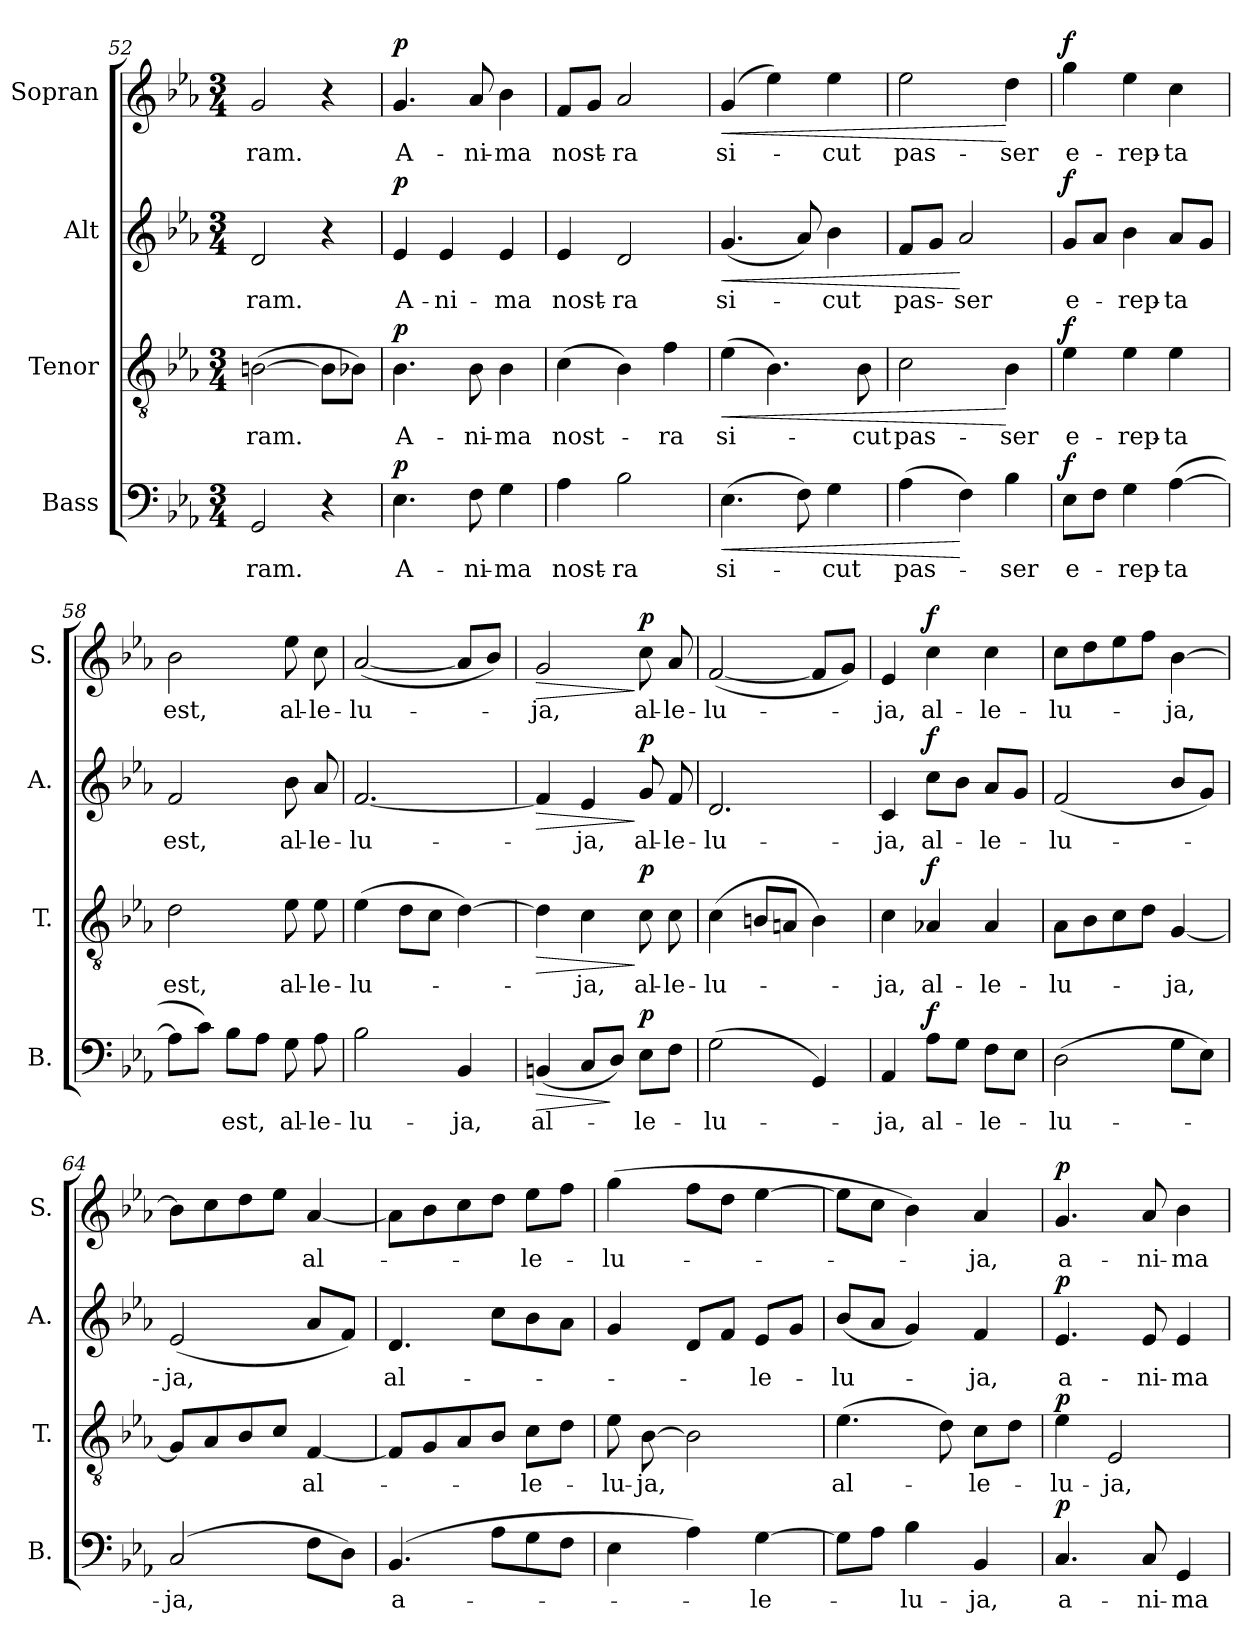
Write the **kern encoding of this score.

**kern	**text	**dynam	**kern	**text	**dynam	**kern	**text	**dynam	**kern	**text	**dynam
*part4	*part4	*part4	*part3	*part3	*part3	*part2	*part2	*part2	*part1	*part1	*part1
*staff4	*staff4	*staff4	*staff3	*staff3	*staff3	*staff2	*staff2	*staff2	*staff1	*staff1	*staff1
*I"Bass	*	*	*I"Tenor	*	*	*I"Alt	*	*	*I"Sopran	*	*
*I'B.	*	*	*I'T.	*	*	*I'A.	*	*	*I'S.	*	*
*clefF4	*	*	*clefGv2	*	*	*clefG2	*	*	*clefG2	*	*
*k[b-e-a-]	*	*	*k[b-e-a-]	*	*	*k[b-e-a-]	*	*	*k[b-e-a-]	*	*
*E-:	*	*	*E-:	*	*	*E-:	*	*	*E-:	*	*
*M3/4	*	*	*M3/4	*	*	*M3/4	*	*	*M3/4	*	*
=52	=52	=52	=52	=52	=52	=52	=52	=52	=52	=52	=52
!	!LO:LY:b	!	!	!LO:LY:b	!	!	!LO:LY:b	!	!	!LO:LY:b	!
2GG/	-ram.	.	(>[2Bn\	-ram.	.	2d/	-ram.	.	2g/	-ram.	.
4r	.	.	8B\L]	.	.	4r	.	.	4r	.	.
.	.	.	8B-X\J)	.	.	.	.	.	.	.	.
!!LO:PB:g=z
=53	=53	=53	=53	=53	=53	=53	=53	=53	=53	=53	=53
!	!LO:LY:b	!LO:DY:a	!	!LO:LY:b	!LO:DY:a	!	!LO:LY:b	!LO:DY:a	!	!LO:LY:b	!LO:DY:a
4.E-\	A-	p	4.B-\	A-	p	4e-/	A-	p	4.g/	A-	p
!	!	!	!	!	!	!	!LO:LY:b	!	!	!	!
.	.	.	.	.	.	4e-/	-ni-	.	.	.	.
!	!LO:LY:b	!	!	!LO:LY:b	!	!	!	!	!	!LO:LY:b	!
8F\	-ni-	.	8B-\	-ni-	.	.	.	.	8a-/	-ni-	.
!	!LO:LY:b	!	!	!LO:LY:b	!	!	!LO:LY:b	!	!	!LO:LY:b	!
4G\	-ma	.	4B-\	-ma	.	4e-/	-ma	.	4b-\	-ma	.
=54	=54	=54	=54	=54	=54	=54	=54	=54	=54	=54	=54
!	!LO:LY:b	!	!	!LO:LY:b	!	!	!LO:LY:b	!	!	!LO:LY:b	!
4A-\	nost-	.	(>4c\	nost-	.	4e-/	nost-	.	8f/L	nost-	.
.	.	.	.	.	.	.	.	.	8g/J	.	.
!	!LO:LY:b	!	!	!	!	!	!LO:LY:b	!	!	!LO:LY:b	!
2B-\	-ra	.	4B-\)	.	.	2d/	-ra	.	2a-/	-ra	.
!	!	!	!	!LO:LY:b	!	!	!	!	!	!	!
.	.	.	4f\	-ra	.	.	.	.	.	.	.
=55	=55	=55	=55	=55	=55	=55	=55	=55	=55	=55	=55
!	!LO:LY:b	!LO:HP:b	!	!LO:LY:b	!LO:HP:b	!	!LO:LY:b	!LO:HP:b	!	!LO:LY:b	!LO:HP:b
(>4.E-\	si-	<	(>4e-\	si-	<	(<4.g/	si-	<	(4g/	si-	<
.	.	.	4.B-\)	.	.	.	.	.	4ee-\)	.	.
8F\)	.	.	.	.	.	8a-/)	.	.	.	.	.
!	!LO:LY:b	!	!	!	!	!	!LO:LY:b	!	!	!LO:LY:b	!
4G\	-cut	.	.	.	.	4b-\	-cut	.	4ee-\	-cut	.
!	!	!	!	!LO:LY:b	!	!	!	!	!	!	!
.	.	.	8B-\	-cut	.	.	.	.	.	.	.
=56	=56	=56	=56	=56	=56	=56	=56	=56	=56	=56	=56
!	!LO:LY:b	!	!	!LO:LY:b	!	!	!LO:LY:b	!	!	!LO:LY:b	!
(>4A-\	pas-	.	2c\	pas-	.	8f/L	pas-	.	2ee-\	pas-	.
.	.	.	.	.	.	8g/J	.	.	.	.	.
!	!	!	!	!	!	!	!LO:LY:b	!	!	!	!
4F\)	.	[	.	.	.	2a-/	-ser	[	.	.	.
!	!LO:LY:b	!	!	!LO:LY:b	!	!	!	!	!	!LO:LY:b	!
4B-\	-ser	.	4B-\	-ser	[	.	.	.	4dd\	-ser	[
=57	=57	=57	=57	=57	=57	=57	=57	=57	=57	=57	=57
!	!LO:LY:b	!LO:DY:a	!	!LO:LY:b	!LO:DY:a	!	!LO:LY:b	!LO:DY:a	!	!LO:LY:b	!LO:DY:a
8E-\L	e-	f	4e-\	e-	f	8g/L	e-	f	4gg\	e-	f
8F\J	.	.	.	.	.	8a-/J	.	.	.	.	.
!	!LO:LY:b	!	!	!LO:LY:b	!	!	!LO:LY:b	!	!	!LO:LY:b	!
4G\	-rep-	.	4e-\	-rep-	.	4b-\	-rep-	.	4ee-\	-rep-	.
!	!LO:LY:b	!	!	!LO:LY:b	!	!	!LO:LY:b	!	!	!LO:LY:b	!
(>[4A-\	-ta	.	4e-\	-ta	.	8a-/L	-ta	.	4cc\	-ta	.
.	.	.	.	.	.	8g/J	.	.	.	.	.
=58	=58	=58	=58	=58	=58	=58	=58	=58	=58	=58	=58
!	!	!	!	!LO:LY:b	!	!	!LO:LY:b	!	!	!LO:LY:b	!
8A-\L]	.	.	2d\	est,	.	2f/	est,	.	2b-\	est,	.
8c\J)	.	.	.	.	.	.	.	.	.	.	.
!	!LO:LY:b	!	!	!	!	!	!	!	!	!	!
8B-\L	est,	.	.	.	.	.	.	.	.	.	.
8A-\J	.	.	.	.	.	.	.	.	.	.	.
!	!LO:LY:b	!	!	!LO:LY:b	!	!	!LO:LY:b	!	!	!LO:LY:b	!
8G\	al-	.	8e-\	al-	.	8b-\	al-	.	8ee-\	al-	.
!	!LO:LY:b	!	!	!LO:LY:b	!	!	!LO:LY:b	!	!	!LO:LY:b	!
8A-\	-le-	.	8e-\	-le-	.	8a-/	-le-	.	8cc\	-le-	.
!!LO:LB:g=z
=59	=59	=59	=59	=59	=59	=59	=59	=59	=59	=59	=59
!	!LO:LY:b	!	!	!LO:LY:b	!	!	!LO:LY:b	!	!	!LO:LY:b	!
2B-\	-lu-	.	(>4e-\	-lu-	.	[2.f/	-lu-	.	(<[2a-/	-lu-	.
.	.	.	8d\L	.	.	.	.	.	.	.	.
.	.	.	8c\J	.	.	.	.	.	.	.	.
!	!LO:LY:b	!	!	!	!	!	!	!	!	!	!
4BB-/	-ja,	.	[4d\)	.	.	.	.	.	8a-/L]	.	.
.	.	.	.	.	.	.	.	.	8b-/J)	.	.
=60	=60	=60	=60	=60	=60	=60	=60	=60	=60	=60	=60
!	!LO:LY:b	!LO:HP:b	!	!	!LO:HP:b	!	!	!LO:HP:b	!	!LO:LY:b	!LO:HP:b
(<4BBn/	al-	>	4d\]	.	>	4f/]	.	>	2g/	-ja,	>
!	!	!	!	!LO:LY:b	!	!	!LO:LY:b	!	!	!	!
8C/L	.	.	4c\	-ja,	.	4e-/	-ja,	.	.	.	.
8D/J)	.	]	.	.	.	.	.	.	.	.	.
!	!LO:LY:b	!LO:DY:a	!	!LO:LY:b	!LO:DY:n=1:a	!	!LO:LY:b	!LO:DY:n=1:a	!	!LO:LY:b	!LO:DY:n=1:a
8E-\L	-le-	p	8c\	al-	] p	8g/	al-	] p	8cc\	al-	] p
!	!	!	!	!LO:LY:b	!	!	!LO:LY:b	!	!	!LO:LY:b	!
8F\J	.	.	8c\	-le-	.	8f/	-le-	.	8a-/	-le-	.
=61	=61	=61	=61	=61	=61	=61	=61	=61	=61	=61	=61
!	!LO:LY:b	!	!	!LO:LY:b	!	!	!LO:LY:b	!	!	!LO:LY:b	!
(>2G\	-lu-	.	(>4c\	-lu-	.	2.d/	-lu-	.	(<[2f/	-lu-	.
.	.	.	8Bn/L	.	.	.	.	.	.	.	.
.	.	.	8An/J	.	.	.	.	.	.	.	.
4GG/)	.	.	4B\)	.	.	.	.	.	8f/L]	.	.
.	.	.	.	.	.	.	.	.	8g/J)	.	.
=62	=62	=62	=62	=62	=62	=62	=62	=62	=62	=62	=62
!	!LO:LY:b	!	!	!LO:LY:b	!	!	!LO:LY:b	!	!	!LO:LY:b	!
4AA-/	-ja,	.	4c\	-ja,	.	4c/	-ja,	.	4e-/	-ja,	.
!	!LO:LY:b	!LO:DY:a	!	!LO:LY:b	!LO:DY:a	!	!LO:LY:b	!LO:DY:a	!	!LO:LY:b	!LO:DY:a
8A-\L	al-	f	4A-X/	al-	f	8cc\L	al-	f	4cc\	al-	f
8G\J	.	.	.	.	.	8b-\J	.	.	.	.	.
!	!LO:LY:b	!	!	!LO:LY:b	!	!	!LO:LY:b	!	!	!LO:LY:b	!
8F\L	-le-	.	4A-/	-le-	.	8a-/L	-le-	.	4cc\	-le-	.
8E-\J	.	.	.	.	.	8g/J	.	.	.	.	.
=63	=63	=63	=63	=63	=63	=63	=63	=63	=63	=63	=63
!	!LO:LY:b	!	!	!LO:LY:b	!	!	!LO:LY:b	!	!	!LO:LY:b	!
(>2D\	-lu-	.	8A-\L	-lu-	.	(<2f/	-lu-	.	8cc\L	-lu-	.
.	.	.	8B-\	.	.	.	.	.	8dd\	.	.
.	.	.	8c\	.	.	.	.	.	8ee-\	.	.
.	.	.	8d\J	.	.	.	.	.	8ff\J	.	.
!	!	!	!	!LO:LY:b	!	!	!	!	!	!LO:LY:b	!
8G\L	.	.	[4G/	-ja,	.	8b-/L	.	.	[4b-\	-ja,	.
8E-\J)	.	.	.	.	.	8g/J)	.	.	.	.	.
=64	=64	=64	=64	=64	=64	=64	=64	=64	=64	=64	=64
!	!LO:LY:b	!	!	!	!	!	!LO:LY:b	!	!	!	!
(2C/	-ja,	.	8G/L]	.	.	(<2e-/	-ja,	.	8b-\L]	.	.
.	.	.	8A-/	.	.	.	.	.	8cc\	.	.
.	.	.	8B-/	.	.	.	.	.	8dd\	.	.
.	.	.	8c/J	.	.	.	.	.	8ee-\J	.	.
!	!	!	!	!LO:LY:b	!	!	!	!	!	!LO:LY:b	!
8F\L	.	.	[4F/	al-	.	8a-/L	.	.	[4a-/	al-	.
8D\J)	.	.	.	.	.	8f/J)	.	.	.	.	.
!!LO:LB:g=z
=65	=65	=65	=65	=65	=65	=65	=65	=65	=65	=65	=65
!	!LO:LY:b	!	!	!	!	!	!LO:LY:b	!	!	!	!
(4.BB-/	a-	.	8F/L]	.	.	4.d/	al-	.	8a-\L]	.	.
.	.	.	8G/	.	.	.	.	.	8b-\	.	.
.	.	.	8A-/	.	.	.	.	.	8cc\	.	.
8A-\L	.	.	8B-/J	.	.	8cc\L	.	.	8dd\J	.	.
!	!	!	!	!LO:LY:b	!	!	!	!	!	!LO:LY:b	!
8G\	.	.	8c\L	-le-	.	8b-\	.	.	8ee-\L	-le-	.
8F\J	.	.	8d\J	.	.	8a-\J	.	.	8ff\J	.	.
=66	=66	=66	=66	=66	=66	=66	=66	=66	=66	=66	=66
!	!	!	!	!LO:LY:b	!	!	!	!	!	!LO:LY:b	!
4E-\	.	.	8e-\	-lu-	.	4g/	.	.	(>4gg\	-lu-	.
!	!	!	!	!LO:LY:b	!	!	!	!	!	!	!
.	.	.	[8B-\	-ja,	.	.	.	.	.	.	.
4A-\)	.	.	2B-\]	.	.	8d/L	.	.	8ff\L	.	.
.	.	.	.	.	.	8f/J	.	.	8dd\J	.	.
!	!LO:LY:b	!	!	!	!	!	!LO:LY:b	!	!	!	!
[4G\	-le-	.	.	.	.	8e-/L	-le-	.	[4ee-\	.	.
.	.	.	.	.	.	8g/J	.	.	.	.	.
=67	=67	=67	=67	=67	=67	=67	=67	=67	=67	=67	=67
!	!	!	!	!LO:LY:b	!	!	!LO:LY:b	!	!	!	!
8G\L]	.	.	(>4.e-\	al-	.	(<8b-/L	-lu-	.	8ee-\L]	.	.
8A-\J	.	.	.	.	.	8a-/J	.	.	8cc\J	.	.
!	!LO:LY:b	!	!	!	!	!	!	!	!	!	!
4B-\	-lu-	.	.	.	.	4g/)	.	.	4b-\)	.	.
.	.	.	8d\)	.	.	.	.	.	.	.	.
!	!LO:LY:b	!	!	!LO:LY:b	!	!	!LO:LY:b	!	!	!LO:LY:b	!
4BB-/	-ja,	.	8c\L	-le-	.	4f/	-ja,	.	4a-/	-ja,	.
.	.	.	8d\J	.	.	.	.	.	.	.	.
=68	=68	=68	=68	=68	=68	=68	=68	=68	=68	=68	=68
!	!LO:LY:b	!LO:DY:a	!	!LO:LY:b	!LO:DY:a	!	!LO:LY:b	!LO:DY:a	!	!LO:LY:b	!LO:DY:a
4.C/	a-	p	4e-\	-lu-	p	4.e-/	a-	p	4.g/	a-	p
!	!	!	!	!LO:LY:b	!	!	!	!	!	!	!
.	.	.	2E-/	-ja,	.	.	.	.	.	.	.
!	!LO:LY:b	!	!	!	!	!	!LO:LY:b	!	!	!LO:LY:b	!
8C/	-ni-	.	.	.	.	8e-/	-ni-	.	8a-/	-ni-	.
!	!LO:LY:b	!	!	!	!	!	!LO:LY:b	!	!	!LO:LY:b	!
4GG/	-ma	.	.	.	.	4e-/	-ma	.	4b-\	-ma	.
=	=	=	=	=	=	=	=	=	=	=	=
*-	*-	*-	*-	*-	*-	*-	*-	*-	*-	*-	*-
